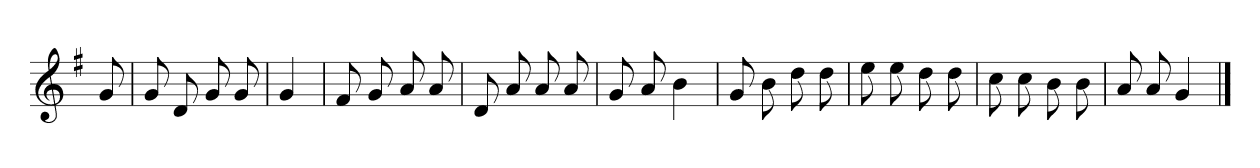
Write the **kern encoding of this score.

**kern
*part1
*staff1
*clefG2
*k[f#]
*G:
=
8g
=1
8g
8d
8g
8g
=2y
4g
=3
8f#
8g
8a
8a
=4
8d
8a
8a
8a
=5
8g
8a
4b
=6
8g
8b
8dd
8dd
=7
8ee
8ee
8dd
8dd
=8
8cc
8cc
8b
8b
=9
8a
8a
4g
==
*-
